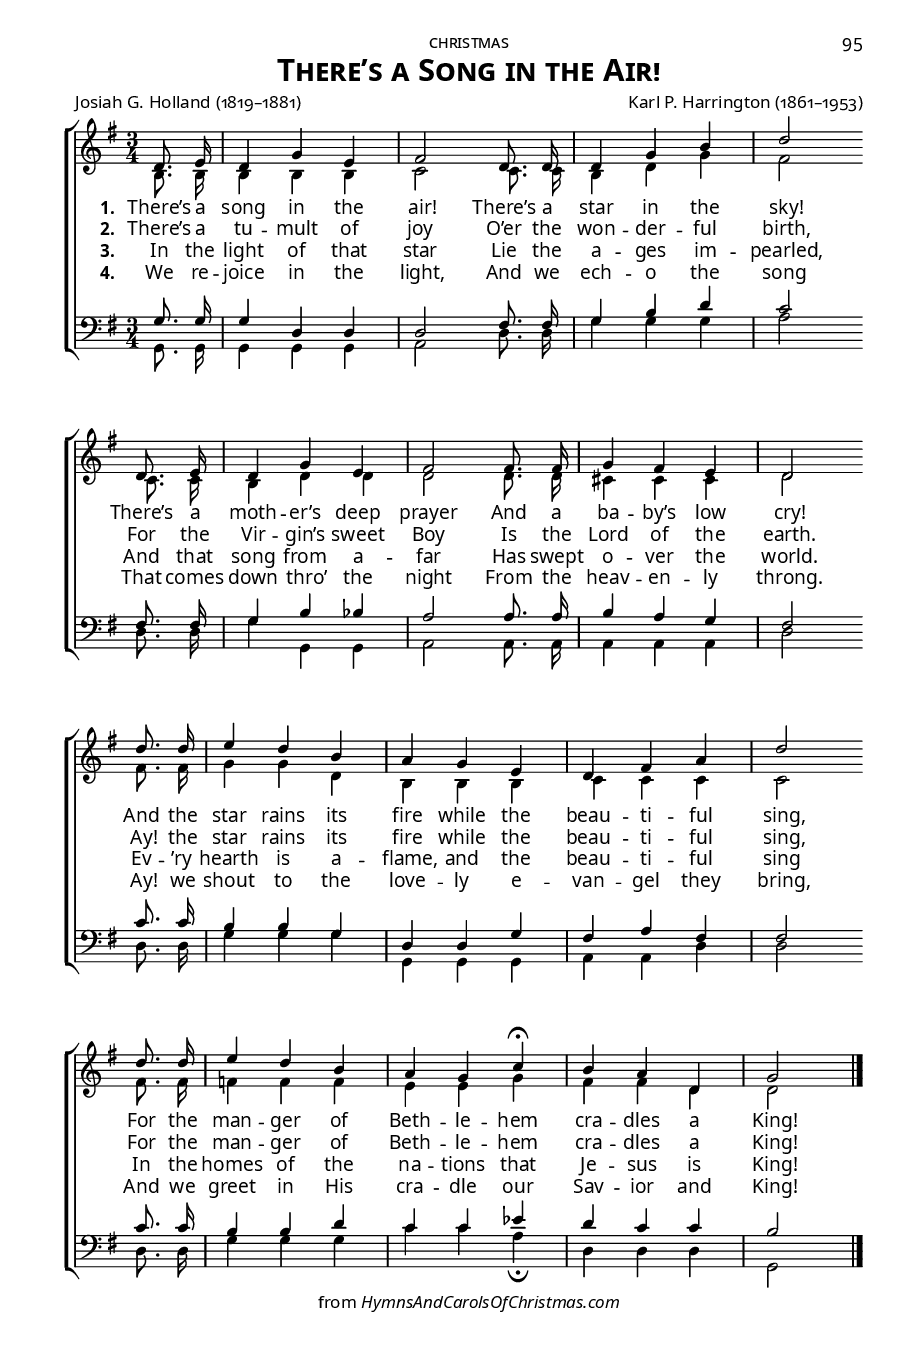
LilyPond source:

\version "2.14.2"
\include "util.ly"
\header {
  title = \markup{\override #'(font-name . "Garamond Premier Pro Semibold"){ \abs-fontsize #15 \smallCapsOldStyle"There’s a Song in the Air!"}}
  poet = \markup\oldStyleNum"Josiah G. Holland (1819–1881)"
  composer = \markup\oldStyleNum"Karl P. Harrington (1861–1953)"
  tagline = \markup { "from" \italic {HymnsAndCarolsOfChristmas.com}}
}
\paper {
  %print-all-headers = ##t
  paper-height = 9\in
  paper-width = 6\in
  indent = 0\in
  %system-system-spacing = #'((basic-distance . 10) (padding . 0))
  %system-system-spacing =
  %  #'((basic-distance . 0)
  %     (minimum-distance . 0)
  %     (padding . -0.35)
  %     (stretchability . 100))
  ragged-last-bottom = ##f
  ragged-bottom = ##f
  two-sided = ##t
  inner-margin = 0.5\in
  outer-margin = 0.25\in
  top-margin = 0.25\in
  bottom-margin = 0.25\in
  first-page-number = #095
  print-first-page-number = ##t
  headerLine = \markup{\override #'(font-name . "Garamond Premier Pro") \smallCapsOldStyle"christmas"}
  oddHeaderMarkup = \markup\fill-line{
     \override #'(font-name . "Garamond Premier Pro")\abs-fontsize #8.5
     \combine 
        \fill-line{"" \on-the-fly #print-page-number-check-first
        \oldStylePageNum""
        }
        \fill-line{\headerLine}
  }
  evenHeaderMarkup = \markup {
     \override #'(font-name . "Garamond Premier Pro")\abs-fontsize #8.5
     \combine
        \on-the-fly #print-page-number-check-first
        \oldStylePageNum""
        \fill-line{\headerLine}
  }
}
#(set-global-staff-size 15) \paper{ #(define fonts (make-pango-font-tree "GoudyOlSt BT" "Garamond Premier Pro" "Garamond Premier Pro" (/ 15 20))) }
global = {
  \key g \major
  \time 3/4
}

sopMusic = \relative c' {
  \partial 4 d8.\noBeam e16 |
  d4 g e |
  fis2 d8.\noBeam d16 |
  d4 g b |
  d2 \bar""\break d,8.\noBeam e16 |
  d4 g e | 
  
  fis2 fis8.\noBeam fis16 |
  g4 fis e |
  d2 \bar""\break d'8.\noBeam d16 |
  e4 d b |
  a g e | 
  
  d fis a |
  d2 \bar""\break d8.\noBeam d16 |
  e4 d b |
  a g c\fermata |
  b a d, |
  \partial 2 g2 \bar "|."
}
sopWords = \lyricmode {
  
}

altoMusic = \relative c' {
  b8.\noBeam b16 |
  b4 b b |
  c2 c8.\noBeam c16 |
  b4 d g |
  fis2 c8.\noBeam  c16 |
  b4 d d |
  
  d2 d8.\noBeam d16 |
  cis4 cis cis |
  d2 fis8.\noBeam  fis16 |
  g4 g d |
  b b b |
  
  c4 c c |
  c2 fis8.\noBeam fis16 |
  f4 f f |
  e e g |
  fis fis d |
  d2 \bar "|."
}
altoWords = \lyricmode {
  \dropLyricsV
  \set stanza = #"1. "
  There’s a song in the air!
  There’s a star in the sky!
  There’s a moth -- er’s deep prayer
  And a ba -- by’s low cry!
  And the star rains its fire while the beau -- ti -- ful sing,
  For the man -- ger of Beth -- le -- hem cra -- dles a King!
}
altoWordsII = \lyricmode {
  \dropLyricsV
  \set stanza = #"2. "
  There’s a tu -- mult of joy
  O’er the won -- der -- ful birth,
  For the Vir -- gin’s sweet Boy
  Is the Lord of the earth.
  Ay! the star rains its fire while the beau -- ti -- ful sing,
  For the man -- ger of Beth -- le -- hem cra -- dles a King!
}
altoWordsIII = \lyricmode {
  \dropLyricsV
  \set stanza = #"3. "
  In the light of that star
  Lie the a -- ges im -- pearled,
  And that song from a -- far
  Has swept o -- ver the world.
  Ev -- ’ry hearth is a -- flame, and the beau -- ti -- ful sing
  In the homes of the na -- tions that Je -- sus is King!
}
altoWordsIV = \lyricmode {
  \dropLyricsV
  \set stanza = #"4. "
  We re -- joice in the light,
  And we ech -- o the song
  That comes down thro’ the night
  From the heav -- en -- ly throng.
  Ay! we shout to the love -- ly e -- van -- gel they bring,
  And we greet in His cra -- dle our Sav -- ior and King!
}
altoWordsV = \lyricmode {
}
altoWordsVI = \lyricmode {
}
tenorMusic = \relative c' {
  g8.\noBeam g16 |
  g4 d d |
  d2 fis8.\noBeam fis16 |
  g4 b d |
  c2 fis,8.\noBeam fis16 |
  g4 b bes |
  
  a2 a8.\noBeam a16 |
  b4 a g |
  fis2 c'8.\noBeam c16 |
  b4 b g |
  d d g |
  
  fis a fis |
  fis2 c'8.\noBeam c16 |
  b4 b d |
  c c ees |
  d c c |
  b2 \bar "|."
}
tenorWords = \lyricmode {

}

bassMusic = \relative c {
  g8.\noBeam g16 |
  g4 g g |
  a2 d8.\noBeam d16 |
  g4 g g |
  a2 d,8.\noBeam d16 |
  g4 g, g |
  
  a2 a8.\noBeam a16 |
  a4 a a |
  d2 d8.\noBeam d16 |
  g4 g g |
  g, g g |
  
  a a d |
  d2 d8.\noBeam d16 |
  g4 g g |
  c c a\fermata |
  d, d d |
  g,2 \bar "|."
}
bassWords = \lyricmode {

}

pianoRH = \relative c' {
  
}
pianoLH = \relative c' {
  
}

\score {
  <<
   \new ChoirStaff <<
%    \new Lyrics = sopranos \with { \override VerticalAxisGroup #'nonstaff-relatedstaff-spacing = #'((basic-distance . 1)) }
    \new Staff = women <<
      \new Voice = "sopranos" { \voiceOne << \global \sopMusic >> }
      \new Voice = "altos" { \voiceTwo << \global \altoMusic >> }
    >>
    \new Lyrics \with { alignAboveContext = #"women" \override VerticalAxisGroup #'nonstaff-relatedstaff-spacing = #'((basic-distance . 1))} \lyricsto "sopranos" \sopWords
    \new Lyrics = "altosVI"  \with { alignBelowContext = #"women" } \lyricsto "sopranos" \altoWordsVI
    \new Lyrics = "altosV"  \with { alignBelowContext = #"women" } \lyricsto "sopranos" \altoWordsV
    \new Lyrics = "altosIV"  \with { alignBelowContext = #"women" } \lyricsto "sopranos" \altoWordsIV
    \new Lyrics = "altosIII"  \with { alignBelowContext = #"women" } \lyricsto "sopranos" \altoWordsIII
    \new Lyrics = "altosII"  \with { alignBelowContext = #"women" } \lyricsto "sopranos" \altoWordsII
    \new Lyrics = "altos"  \with { alignBelowContext = #"women" \override VerticalAxisGroup #'nonstaff-relatedstaff-spacing = #'((basic-distance . 1))} \lyricsto "sopranos" \altoWords
   \new Staff = men <<
      \clef bass
      \new Voice = "tenors" { \voiceOne << \global \tenorMusic >> }
      \new Voice = "basses" { \voiceTwo << \global \bassMusic >> }
    >>
    \new Lyrics \with { alignAboveContext = #"men" \override VerticalAxisGroup #'nonstaff-relatedstaff-spacing = #'((basic-distance . 1)) } \lyricsto "tenors" \tenorWords
    \new Lyrics \with { alignBelowContext = #"men" \override VerticalAxisGroup #'nonstaff-relatedstaff-spacing = #'((basic-distance . 1)) } \lyricsto "basses" \bassWords
  >>
%    \new PianoStaff << \new Staff { \new Voice { \pianoRH } } \new Staff { \clef "bass" \pianoLH } >>
  >>
  \layout {
    \context {
      \Score
      %\override SpacingSpanner #'base-shortest-duration = #(ly:make-moment 1 8)
      %\override SpacingSpanner #'common-shortest-duration = #(ly:make-moment 1 4)
    }
    \context {
      % Remove all empty staves
      % \Staff \RemoveEmptyStaves \override VerticalAxisGroup #'remove-first = ##t
    }
    \context {
      \Lyrics
      \override LyricText #'X-offset = #center-on-word
    }
  }
}

